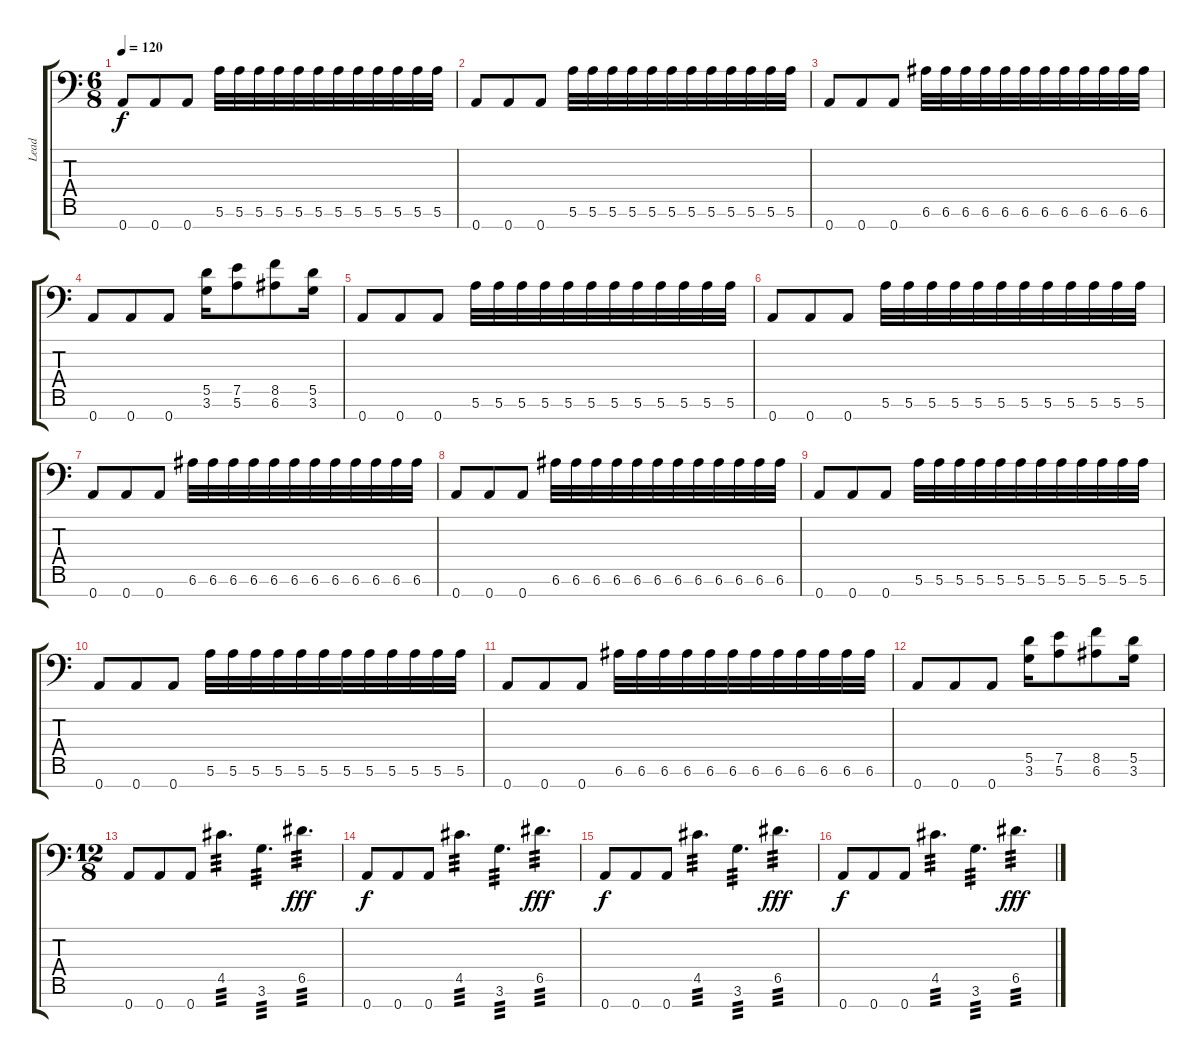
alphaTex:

\track ("Lead" "Lead") {instrument overdrivenguitar}
\staff {score tabs}
\tuning (E4 B3 G3 D3 A2 E2 A1) {hide}
\ts (6 8)
\tempo 120
\clef f4
\ks c
0.7.8{dy f} 0.7.8 0.7.8 5.6.32 5.6.32 5.6.32 5.6.32 5.6.32 5.6.32 5.6.32 5.6.32 5.6.32 5.6.32 5.6.32 5.6.32 |
0.7.8 0.7.8 0.7.8 5.6.32 5.6.32 5.6.32 5.6.32 5.6.32 5.6.32 5.6.32 5.6.32 5.6.32 5.6.32 5.6.32 5.6.32 |
0.7.8 0.7.8 0.7.8 6.6.32 6.6.32 6.6.32 6.6.32 6.6.32 6.6.32 6.6.32 6.6.32 6.6.32 6.6.32 6.6.32 6.6.32 |
0.7.8 0.7.8 0.7.8 (5.5 3.6).16 (7.5 5.6).8 (8.5 6.6).8 (5.5 3.6).16 |
0.7.8 0.7.8 0.7.8 5.6.32 5.6.32 5.6.32 5.6.32 5.6.32 5.6.32 5.6.32 5.6.32 5.6.32 5.6.32 5.6.32 5.6.32 |
0.7.8 0.7.8 0.7.8 5.6.32 5.6.32 5.6.32 5.6.32 5.6.32 5.6.32 5.6.32 5.6.32 5.6.32 5.6.32 5.6.32 5.6.32 |
0.7.8 0.7.8 0.7.8 6.6.32 6.6.32 6.6.32 6.6.32 6.6.32 6.6.32 6.6.32 6.6.32 6.6.32 6.6.32 6.6.32 6.6.32 |
0.7.8 0.7.8 0.7.8 6.6.32 6.6.32 6.6.32 6.6.32 6.6.32 6.6.32 6.6.32 6.6.32 6.6.32 6.6.32 6.6.32 6.6.32 |
0.7.8 0.7.8 0.7.8 5.6.32 5.6.32 5.6.32 5.6.32 5.6.32 5.6.32 5.6.32 5.6.32 5.6.32 5.6.32 5.6.32 5.6.32 |
0.7.8 0.7.8 0.7.8 5.6.32 5.6.32 5.6.32 5.6.32 5.6.32 5.6.32 5.6.32 5.6.32 5.6.32 5.6.32 5.6.32 5.6.32 |
0.7.8 0.7.8 0.7.8 6.6.32 6.6.32 6.6.32 6.6.32 6.6.32 6.6.32 6.6.32 6.6.32 6.6.32 6.6.32 6.6.32 6.6.32 |
0.7.8 0.7.8 0.7.8 (5.5 3.6).16 (7.5 5.6).8 (8.5 6.6).8 (5.5 3.6).16 |
\ts (12 8)
0.7.8 0.7.8 0.7.8 4.5.4{d tp 3} 3.6.4{d tp 3} 6.5.4{d tp 3 dy fff} |
0.7.8{dy f} 0.7.8 0.7.8 4.5.4{d tp 3} 3.6.4{d tp 3} 6.5.4{d tp 3 dy fff} |
0.7.8{dy f} 0.7.8 0.7.8 4.5.4{d tp 3} 3.6.4{d tp 3} 6.5.4{d tp 3 dy fff} |
0.7.8{dy f} 0.7.8 0.7.8 4.5.4{d tp 3} 3.6.4{d tp 3} 6.5.4{d tp 3 dy fff}
